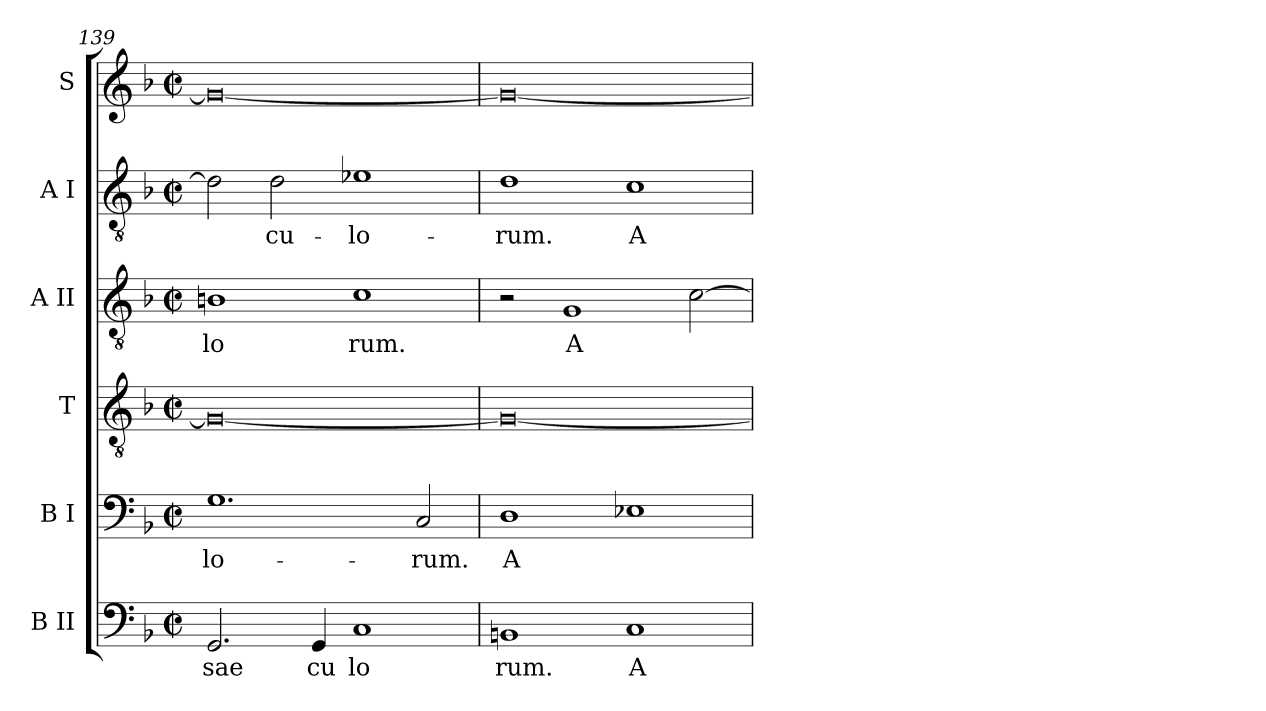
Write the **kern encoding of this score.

**kern	**text	**kern	**text	**kern	**text	**kern	**text	**kern	**text	**kern	**text
*part6	*part6	*part5	*part5	*part4	*part4	*part3	*part3	*part2	*part2	*part1	*part1
*staff6	*staff6	*staff5	*staff5	*staff4	*staff4	*staff3	*staff3	*staff2	*staff2	*staff1	*staff1
*I"B II	*	*I"B I	*	*I"T	*	*I"A II	*	*I"A I	*	*I"S	*
*I'B II	*	*I'B I	*	*I'T	*	*I'A II	*	*I'A I	*	*I'S	*
*clefF4	*	*clefF4	*	*clefGv2	*	*clefGv2	*	*clefGv2	*	*clefG2	*
*k[b-]	*	*k[b-]	*	*k[b-]	*	*k[b-]	*	*k[b-]	*	*k[b-]	*
*F:	*	*F:	*	*F:	*	*F:	*	*F:	*	*F:	*
*M2/2	*	*M2/2	*	*M2/2	*	*M2/2	*	*M2/2	*	*M2/2	*
*met(c|)	*	*met(c|)	*	*met(c|)	*	*met(c|)	*	*met(c|)	*	*met(c|)	*
=139	=139	=139	=139	=139	=139	=139	=139	=139	=139	=139	=139
!	!LO:LY:b:cj	!	!LO:LY:b:cj	!	!LO:LY:b:cj	!	!LO:LY:b:cj	!	!LO:LY:b:cj	!	!LO:LY:b:cj
2.GG/	sae	1.G	-lo-	0G_<	.	1Bn	lo	2d\]	--	0g_<	.
!	!	!	!	!	!	!	!	!	!LO:LY:b:cj	!	!
.	.	.	.	.	.	.	.	2d\	-cu-	.	.
!	!LO:LY:b:cj	!	!	!	!	!	!	!	!	!	!
4GG/	cu	.	.	.	.	.	.	.	.	.	.
!	!LO:LY:b:cj	!	!	!	!	!	!LO:LY:b:cj	!	!LO:LY:b:cj	!	!
1C	lo	.	.	.	.	1c	rum.	1e-X	-lo-	.	.
!	!	!	!LO:LY:b:cj	!	!	!	!	!	!	!	!
.	.	2C/	-rum.	.	.	.	.	.	.	.	.
=140	=140	=140	=140	=140	=140	=140	=140	=140	=140	=140	=140
!	!LO:LY:b:cj	!	!LO:LY:b:cj	!	!LO:LY:b:cj	!	!	!	!LO:LY:b:cj	!	!LO:LY:b:cj
1BBn	rum.	1D	A-	0G_<	.	2r	.	1d	-rum.	0g_<	.
!	!	!	!	!	!	!	!LO:LY:b:cj	!	!	!	!
.	.	.	.	.	.	1G	A	.	.	.	.
!	!LO:LY:b:cj	!	!LO:LY:b:cj	!	!	!	!	!	!LO:LY:b:cj	!	!
1C	A	1E-X	--	.	.	.	.	1c	A-	.	.
!	!	!	!	!	!	!	!LO:LY:b:cj	!	!	!	!
.	.	.	.	.	.	[>2c\	.	.	.	.	.
=	=	=	=	=	=	=	=	=	=	=	=
*-	*-	*-	*-	*-	*-	*-	*-	*-	*-	*-	*-
